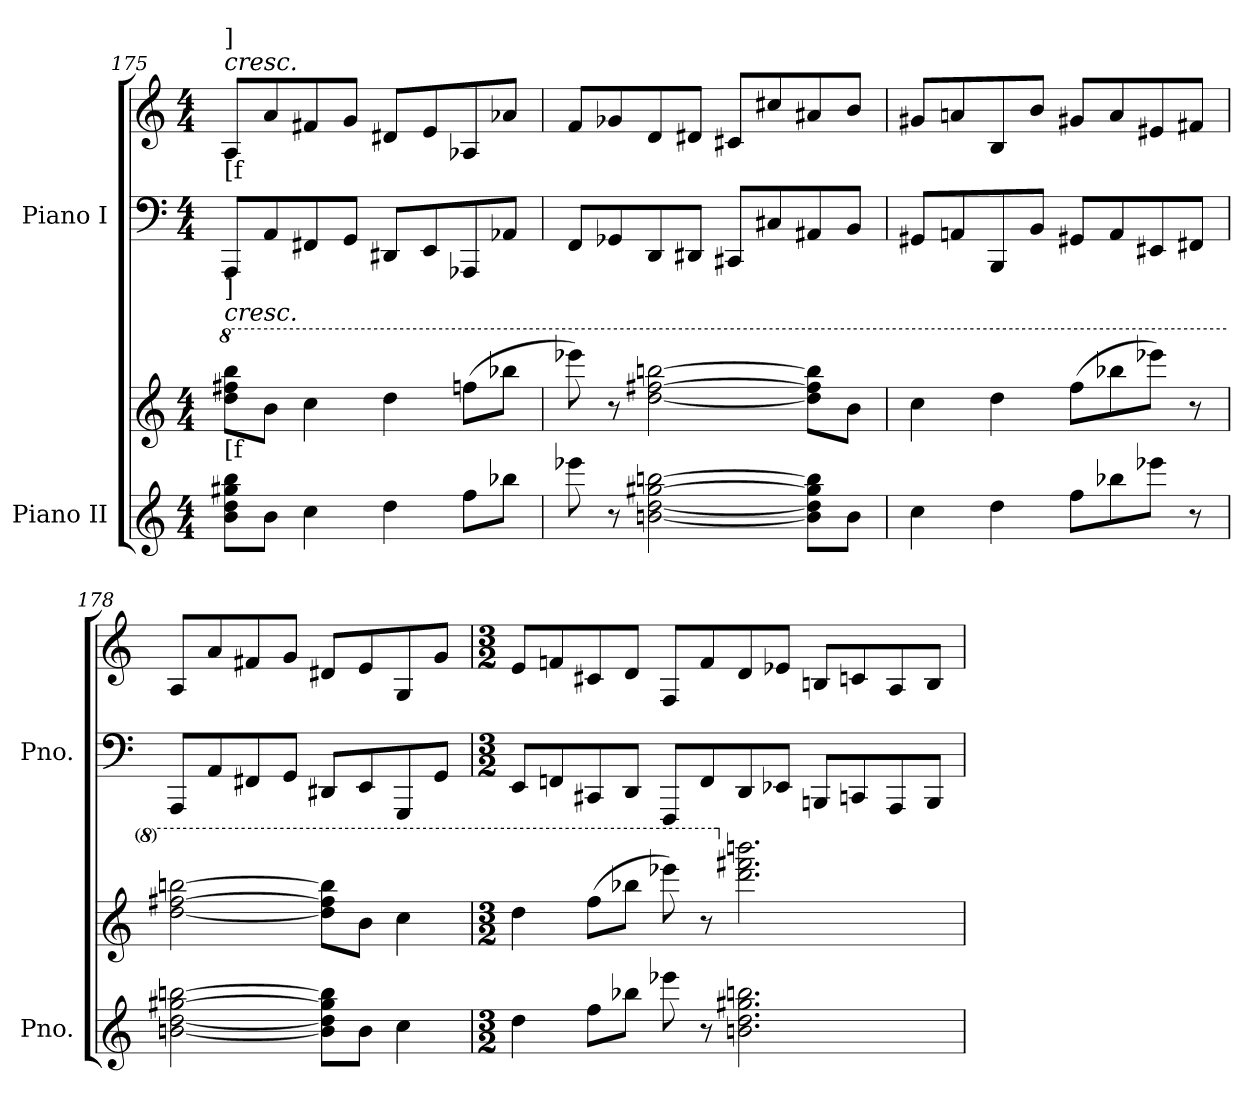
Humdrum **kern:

**kern	**kern	**kern	**kern
*part2	*part2	*part1	*part1
*staff4	*staff3	*staff2	*staff1
*I"Piano II	*	*I"Piano I	*
*I'Pno.	*	*I'Pno.	*
!!LO:PB:g=z
*clefG2	*clefG2	*clefF4	*clefG2
*k[]	*k[]	*k[]	*k[]
*C:	*C:	*C:	*C:
*M4/4	*M4/4	*M4/4	*M4/4
*MM240	*MM240	*MM240	*MM240
*	*8va	*	*
=175	=175	=175	=175
!	!	!	!LO:TX:b:t=[f
!	!	!	!LO:TX:i:t=cresc.
!	!	!	!LO:TX:t=]
!	!LO:TX:b:t=[f	!	!
!	!LO:TX:i:t=cresc.	!	!
!	!LO:TX:t=]	!	!
8bi\ 8ddi 8gg#Xi 8bbiL	8dddi\ 8fff#Xi 8bbbiL	8AAAi/L	8Ai/L
8bi\J	8bbi\J	8AAi/	8ai/
4cci\	4ccci\	8FF#Xi/	8f#Xi/
.	.	8GGi/J	8gi/J
4ddi\	4dddi\	8DD#Xi/L	8d#Xi/L
.	.	8EEi/	8ei/
8ffi\L	(8fffi\L	8AAA-Xi/	8A-Xi/
8bb-Xi\J	8bbb-Xi\J	8AA-Xi/J	8a-Xi/J
=176	=176	=176	=176
8eee-Xi\	8eeee-Xi\)	8FFi/L	8fi/L
8r	8r	8GG-Xi/	8g-Xi/
[<2bni\ [<2ddi [>2gg#Xi [>2bbni	[<2dddi\ [>2fff#Xi [>2bbbni	8DDi/	8di/
.	.	8DD#Xi/J	8d#Xi/J
.	.	8CC#Xi/L	8c#Xi/L
.	.	8C#Xi/	8cc#Xi/
8bi\] 8ddi] 8gg#i] 8bbi]L	8dddi\] 8fff#i] 8bbbi]L	8AA#Xi/	8a#Xi/
8bi\J	8bbi\J	8BBi/J	8bi/J
=177	=177	=177	=177
4cci\	4ccci\	8GG#Xi/L	8g#Xi/L
.	.	8AAni/	8ani/
4ddi\	4dddi\	8BBBi/	8Bi/
.	.	8BBi/J	8bi/J
8ffi\L	(8fffi\L	8GG#Xi/L	8g#Xi/L
8bb-Xi\	8bbb-Xi\	8AAi/	8ai/
8eee-Xi\J	8eeee-Xi\J)	8EE#Xi/	8e#Xi/
8r	8r	8FF#Xi/J	8f#Xi/J
=178	=178	=178	=178
[<2bni\ [<2ddi [>2gg#Xi [>2bbni	[<2dddi\ [>2fff#Xi [>2bbbni	8AAAi/L	8Ai/L
.	.	8AAi/	8ai/
.	.	8FF#Xi/	8f#Xi/
.	.	8GGi/J	8gi/J
8bi\] 8ddi] 8gg#i] 8bbi]L	8dddi\] 8fff#i] 8bbbi]L	8DD#Xi/L	8d#Xi/L
8bi\J	8bbi\J	8EEi/	8ei/
4cci\	4ccci\	8GGGi/	8Gi/
.	.	8GGi/J	8gi/J
=179	=179	=179	=179
*M3/2	*M3/2	*M3/2	*M3/2
4ddi\	4dddi\	8EEi/L	8ei/L
.	.	8FFni/	8fni/
8ffi\L	(8fffi\L	8CC#Xi/	8c#Xi/
8bb-Xi\J	8bbb-Xi\J	8DDi/J	8di/J
8eee-Xi\	8eeee-Xi\)	8FFFi/L	8Fi/L
8r	8r	8FFi/	8fi/
*	*X8va	*	*
2.bni\ 2.ddi 2.gg#Xi 2.bbni	2.dddi\ 2.fff#Xi 2.bbbni	8DDi/	8di/
.	.	8EE-Xi/J	8e-Xi/J
.	.	8BBBni/L	8Bni/L
.	.	8CCni/	8cni/
.	.	8AAAi/	8Ai/
.	.	8BBBi/J	8Bi/J
=	=	=	=
*-	*-	*-	*-
